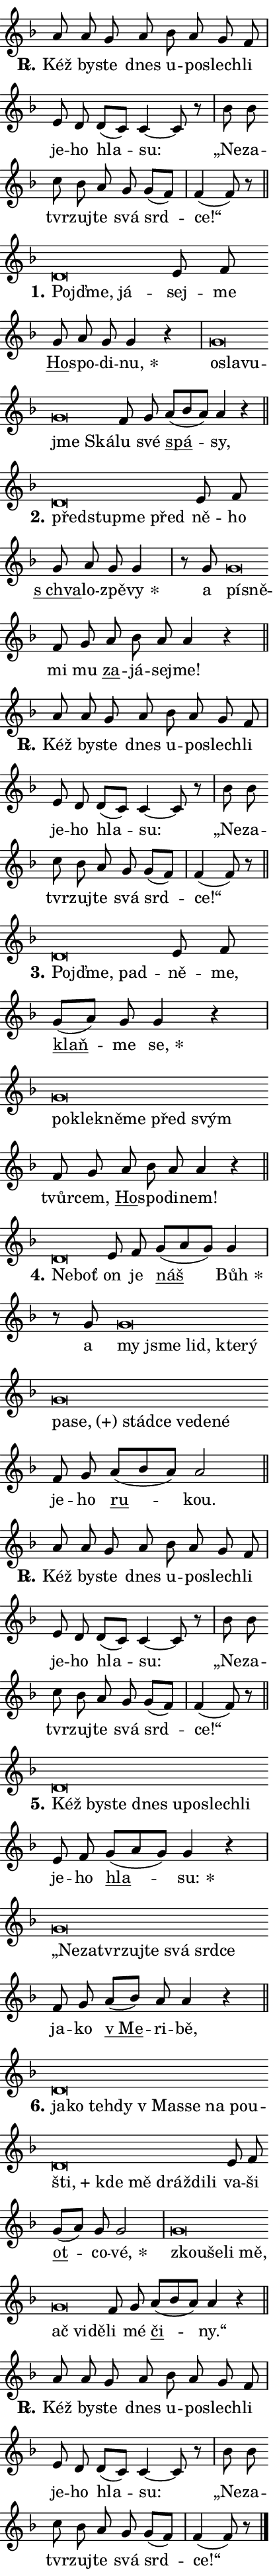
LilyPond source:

\version "2.24.0"
\header { tagline = "" }
\paper {
  indent = 0\cm
  top-margin = 0\cm
  right-margin = 0.13\cm % to fit lyric hyphens
  bottom-margin = 0\cm
  left-margin = 0\cm
  paper-width = 7\cm
  page-breaking = #ly:one-page-breaking
  system-system-spacing.basic-distance = #11
  score-system-spacing.basic-distance = #11
  ragged-last = ##f
}


%% Author: Thomas Morley
%% https://lists.gnu.org/archive/html/lilypond-user/2020-05/msg00002.html
#(define (line-position grob)
"Returns position of @var[grob} in current system:
   @code{'start}, if at first time-step
   @code{'end}, if at last time-step
   @code{'middle} otherwise
"
  (let* ((col (ly:item-get-column grob))
         (ln (ly:grob-object col 'left-neighbor))
         (rn (ly:grob-object col 'right-neighbor))
         (col-to-check-left (if (ly:grob? ln) ln col))
         (col-to-check-right (if (ly:grob? rn) rn col))
         (break-dir-left
           (and
             (ly:grob-property col-to-check-left 'non-musical #f)
             (ly:item-break-dir col-to-check-left)))
         (break-dir-right
           (and
             (ly:grob-property col-to-check-right 'non-musical #f)
             (ly:item-break-dir col-to-check-right))))
        (cond ((eqv? 1 break-dir-left) 'start)
              ((eqv? -1 break-dir-right) 'end)
              (else 'middle))))

#(define (tranparent-at-line-position vctor)
  (lambda (grob)
  "Relying on @code{line-position} select the relevant enry from @var{vctor}.
Used to determine transparency,"
    (case (line-position grob)
      ((end) (not (vector-ref vctor 0)))
      ((middle) (not (vector-ref vctor 1)))
      ((start) (not (vector-ref vctor 2))))))

noteHeadBreakVisibility =
#(define-music-function (break-visibility)(vector?)
"Makes @code{NoteHead}s transparent relying on @var{break-visibility}"
#{
  \override NoteHead.transparent =
    #(tranparent-at-line-position break-visibility)
#})

#(define delete-ledgers-for-transparent-note-heads
  (lambda (grob)
    "Reads whether a @code{NoteHead} is transparent.
If so this @code{NoteHead} is removed from @code{'note-heads} from
@var{grob}, which is supposed to be @code{LedgerLineSpanner}.
As a result ledgers are not printed for this @code{NoteHead}"
    (let* ((nhds-array (ly:grob-object grob 'note-heads))
           (nhds-list
             (if (ly:grob-array? nhds-array)
                 (ly:grob-array->list nhds-array)
                 '()))
           ;; Relies on the transparent-property being done before
           ;; Staff.LedgerLineSpanner.after-line-breaking is executed.
           ;; This is fragile ...
           (to-keep
             (remove
               (lambda (nhd)
                 (ly:grob-property nhd 'transparent #f))
               nhds-list)))
      ;; TODO find a better method to iterate over grob-arrays, similiar
      ;; to filter/remove etc for lists
      ;; For now rebuilt from scratch
      (set! (ly:grob-object grob 'note-heads)  '())
      (for-each
        (lambda (nhd)
          (ly:pointer-group-interface::add-grob grob 'note-heads nhd))
        to-keep))))

squashNotes = {
  \override NoteHead.X-extent = #'(-0.2 . 0.2)
  \override NoteHead.Y-extent = #'(-0.75 . 0)
  \override NoteHead.stencil =
    #(lambda (grob)
       (let ((pos (ly:grob-property grob 'staff-position)))
         (begin
           (if (< pos -7) (display "ERROR: Lower brevis then expected\n") (display ""))
           (if (<= pos -6) ly:text-interface::print ly:note-head::print))))
}
unSquashNotes = {
  \revert NoteHead.X-extent
  \revert NoteHead.Y-extent
  \revert NoteHead.stencil
}

hideNotes = \noteHeadBreakVisibility #begin-of-line-visible
unHideNotes = \noteHeadBreakVisibility #all-visible

% work-around for resetting accidentals
% https://lilypond.org/doc/v2.23/Documentation/notation/displaying-rhythms#unmetered-music
cadenzaMeasure = {
  \cadenzaOff
  \partial 1024 s1024
  \cadenzaOn
}

#(define-markup-command (accent layout props text) (markup?)
  "Underline accented syllable"
  (interpret-markup layout props
    #{\markup \override #'(offset . 4.3) \underline { #text }#}))

responsum = \markup \concat {
  "R" \hspace #-1.05 \path #0.1 #'((moveto 0 0.07) (lineto 0.9 0.8)) \hspace #0.05 "."
}

spaceSize = #0.6828661417322834 % exact space size for TeX Gyre Schola

\layout {
  \context {
    \Staff
    \remove "Time_signature_engraver"
    \override LedgerLineSpanner.after-line-breaking = #delete-ledgers-for-transparent-note-heads
  }
  \context {
    \Lyrics {
      \override LyricSpace.minimum-distance = \spaceSize
      \override LyricText.font-name = #"TeX Gyre Schola"
      \override LyricText.font-size = 1
      \override StanzaNumber.font-name = #"TeX Gyre Schola Bold"
      \override StanzaNumber.font-size = 1
    }
  }
  \context {
    \Score 
    \override NoteHead.text =
      #(lambda (grob) 
        (let ((pos (ly:grob-property grob 'staff-position)))
          #{\markup {
            \combine
              \halign #-0.55 \raise #(if (= pos -6) 0 0.5) \override #'(thickness . 2) \draw-line #'(3.2 . 0)
              \musicglyph "noteheads.sM1"
          }#}))
  }
}

% magnetic-lyrics.ily
%
%   written by
%     Jean Abou Samra <jean@abou-samra.fr>
%     Werner Lemberg <wl@gnu.org>
%
%   adapted by
%     Jiri Hon <jiri.hon@gmail.com>
%
% Version 2022-Apr-15

% https://www.mail-archive.com/lilypond-user@gnu.org/msg149350.html

#(define (Left_hyphen_pointer_engraver context)
   "Collect syllable-hyphen-syllable occurrences in lyrics and store
them in properties.  This engraver only looks to the left.  For
example, if the lyrics input is @code{foo -- bar}, it does the
following.

@itemize @bullet
@item
Set the @code{text} property of the @code{LyricHyphen} grob between
@q{foo} and @q{bar} to @code{foo}.

@item
Set the @code{left-hyphen} property of the @code{LyricText} grob with
text @q{foo} to the @code{LyricHyphen} grob between @q{foo} and
@q{bar}.
@end itemize

Use this auxiliary engraver in combination with the
@code{lyric-@/text::@/apply-@/magnetic-@/offset!} hook."
   (let ((hyphen #f)
         (text #f))
     (make-engraver
      (acknowledgers
       ((lyric-syllable-interface engraver grob source-engraver)
        (set! text grob)))
      (end-acknowledgers
       ((lyric-hyphen-interface engraver grob source-engraver)
        ;(when (not (grob::has-interface grob 'lyric-space-interface))
          (set! hyphen grob)));)
      ((stop-translation-timestep engraver)
       (when (and text hyphen)
         (ly:grob-set-object! text 'left-hyphen hyphen))
       (set! text #f)
       (set! hyphen #f)))))

#(define (lyric-text::apply-magnetic-offset! grob)
   "If the space between two syllables is less than the value in
property @code{LyricText@/.details@/.squash-threshold}, move the right
syllable to the left so that it gets concatenated with the left
syllable.

Use this function as a hook for
@code{LyricText@/.after-@/line-@/breaking} if the
@code{Left_@/hyphen_@/pointer_@/engraver} is active."
   (let ((hyphen (ly:grob-object grob 'left-hyphen #f)))
     (when hyphen
       (let ((left-text (ly:spanner-bound hyphen LEFT)))
         (when (grob::has-interface left-text 'lyric-syllable-interface)
           (let* ((common (ly:grob-common-refpoint grob left-text X))
                  (this-x-ext (ly:grob-extent grob common X))
                  (left-x-ext
                   (begin
                     ;; Trigger magnetism for left-text.
                     (ly:grob-property left-text 'after-line-breaking)
                     (ly:grob-extent left-text common X)))
                  ;; `delta` is the gap width between two syllables.
                  (delta (- (interval-start this-x-ext)
                            (interval-end left-x-ext)))
                  (details (ly:grob-property grob 'details))
                  (threshold (assoc-get 'squash-threshold details 0.2)))
             (when (< delta threshold)
               (let* (;; We have to manipulate the input text so that
                      ;; ligatures crossing syllable boundaries are not
                      ;; disabled.  For languages based on the Latin
                      ;; script this is essentially a beautification.
                      ;; However, for non-Western scripts it can be a
                      ;; necessity.
                      (lt (ly:grob-property left-text 'text))
                      (rt (ly:grob-property grob 'text))
                      (is-space (grob::has-interface hyphen 'lyric-space-interface))
                      (space (if is-space " " ""))
                      (extra-delta (if is-space spaceSize 0))
                      ;; Append new syllable.
                      (ltrt-space (if (and (string? lt) (string? rt))
                                (string-append lt space rt)
                                (make-concat-markup (list lt space rt))))
                      ;; Right-align `ltrt` to the right side.
                      (ltrt-space-markup (grob-interpret-markup
                               grob
                               (make-translate-markup
                                (cons (interval-length this-x-ext) 0)
                                (make-right-align-markup ltrt-space)))))
                 (begin
                   ;; Don't print `left-text`.
                   (ly:grob-set-property! left-text 'stencil #f)
                   ;; Set text and stencil (which holds all collected
                   ;; syllables so far) and shift it to the left.
                   (ly:grob-set-property! grob 'text ltrt-space)
                   (ly:grob-set-property! grob 'stencil ltrt-space-markup)
                   (ly:grob-translate-axis! grob (- (- delta extra-delta)) X))))))))))


#(define (lyric-hyphen::displace-bounds-first grob)
   ;; Make very sure this callback isn't triggered too early.
   (let ((left (ly:spanner-bound grob LEFT))
         (right (ly:spanner-bound grob RIGHT)))
     (ly:grob-property left 'after-line-breaking)
     (ly:grob-property right 'after-line-breaking)
     (ly:lyric-hyphen::print grob)))

squashThreshold = #0.4

\layout {
  \context {
    \Lyrics
    \consists #Left_hyphen_pointer_engraver
    \override LyricText.after-line-breaking =
      #lyric-text::apply-magnetic-offset!
    \override LyricHyphen.stencil = #lyric-hyphen::displace-bounds-first
    \override LyricText.details.squash-threshold = \squashThreshold
    \override LyricHyphen.minimum-distance = 0
    \override LyricHyphen.minimum-length = \squashThreshold
  }
}

squashText = \override LyricText.details.squash-threshold = 9999
unSquashText = \override LyricText.details.squash-threshold = \squashThreshold

leftText = \override LyricText.self-alignment-X = #LEFT
unLeftText = \revert LyricText.self-alignment-X

starOffset = #(lambda (grob) 
                (let ((x_offset (ly:self-alignment-interface::aligned-on-x-parent grob)))
                  (if (= x_offset 0) 0 (+ x_offset 1.2))))

star = #(define-music-function (syllable)(string?)
"Append star separator at the end of a syllable"
#{
  \once \override LyricText.X-offset = #starOffset
  \lyricmode { \markup {
    #syllable
    \override #'((font-name . "TeX Gyre Schola Bold")) \hspace #0.2 \lower #0.65 \larger "*"
  } }
#})

starAccent = #(define-music-function (syllable)(string?)
"Append star separator at the end of a syllable and make accent"
#{
  \once \override LyricText.X-offset = #starOffset
  \lyricmode { \markup {
    \accent #syllable
    \override #'((font-name . "TeX Gyre Schola Bold")) \hspace #0.2 \lower #0.65 \larger "*"
  } }
#})

breath = #(define-music-function (syllable)(string?)
"Append breathing indicator at the end of a syllable"
#{
  \lyricmode { \markup { #syllable "+" } }
#})

optionalBreath = #(define-music-function (syllable)(string?)
"Append optional breathing indicator at the end of a syllable"
#{
  \lyricmode { \markup { #syllable "(+)" } }
#})


\score {
    <<
        \new Voice = "melody" { \cadenzaOn \key f \major \relative { a'8 a g a \bar "" bes a \bar "" g f \cadenzaMeasure \bar "|" e d \bar "" d[( c)] c4~ c8 r8 \cadenzaMeasure \bar "|" bes' bes \bar "" c bes \bar "" a g \bar "" g[( f)] \cadenzaMeasure \bar "|" f4( f8)] r \cadenzaMeasure \bar "||" \break } }
        \new Lyrics \lyricsto "melody" { \lyricmode { \set stanza = \responsum
Kéž by -- ste dnes u -- po -- slech -- li je -- ho hla -- su: „Ne -- za -- tvr -- zuj -- te svá srd -- ce!“ } }
    >>
    \layout {}
}

\score {
    <<
        \new Voice = "melody" { \cadenzaOn \key f \major \relative { \squashNotes d'\breve*1/16 \hideNotes \breve*1/16 \breve*1/16 \bar "" \unHideNotes \unSquashNotes e8 f \bar "" g a g g4 r \cadenzaMeasure \bar "|" \squashNotes g\breve*1/16 \hideNotes \breve*1/16 \bar "" \breve*1/16 \bar "" \breve*1/16 \breve*1/16 \bar "" \unHideNotes \unSquashNotes f8 g \bar "" a[( bes a)] a4 r \cadenzaMeasure \bar "||" \break } }
        \new Lyrics \lyricsto "melody" { \lyricmode { \set stanza = "1."
\leftText Pojď -- \squashText me, já -- \unLeftText \unSquashText sej -- me \markup \accent Ho -- spo -- di -- \star nu, \leftText o -- \squashText sla -- vu -- jme Ská -- \unLeftText \unSquashText lu své \markup \accent spá -- sy, } }
    >>
    \layout {}
}

\score {
    <<
        \new Voice = "melody" { \cadenzaOn \key f \major \relative { \squashNotes d'\breve*1/16 \hideNotes \breve*1/16 \bar "" \breve*1/16 \breve*1/16 \bar "" \unHideNotes \unSquashNotes e8 f \bar "" g a g g4 \cadenzaMeasure \bar "|" r8 g8 \squashNotes g\breve*1/16 \hideNotes \breve*1/16 \bar "" \unHideNotes \unSquashNotes f8 g \bar "" a bes a a4 r \cadenzaMeasure \bar "||" \break } }
        \new Lyrics \lyricsto "melody" { \lyricmode { \set stanza = "2."
\leftText před -- \squashText stup -- me před \unLeftText \unSquashText ně -- ho \markup \accent "s chva" -- lo -- zpě -- \star vy a \leftText pí -- \squashText sně -- \unLeftText \unSquashText mi mu \markup \accent za -- já -- sej -- me! } }
    >>
    \layout {}
}

\score {
    <<
        \new Voice = "melody" { \cadenzaOn \key f \major \relative { a'8 a g a \bar "" bes a \bar "" g f \cadenzaMeasure \bar "|" e d \bar "" d[( c)] c4~ c8 r8 \cadenzaMeasure \bar "|" bes' bes \bar "" c bes \bar "" a g \bar "" g[( f)] \cadenzaMeasure \bar "|" f4( f8)] r \cadenzaMeasure \bar "||" \break } }
        \new Lyrics \lyricsto "melody" { \lyricmode { \set stanza = \responsum
Kéž by -- ste dnes u -- po -- slech -- li je -- ho hla -- su: „Ne -- za -- tvr -- zuj -- te svá srd -- ce!“ } }
    >>
    \layout {}
}

\score {
    <<
        \new Voice = "melody" { \cadenzaOn \key f \major \relative { \squashNotes d'\breve*1/16 \hideNotes \breve*1/16 \breve*1/16 \bar "" \unHideNotes \unSquashNotes e8 f \bar "" g[( a)] g g4 r \cadenzaMeasure \bar "|" \squashNotes g\breve*1/16 \hideNotes \breve*1/16 \bar "" \breve*1/16 \bar "" \breve*1/16 \bar "" \breve*1/16 \breve*1/16 \bar "" \unHideNotes \unSquashNotes f8 g \bar "" a bes a a4 r \cadenzaMeasure \bar "||" \break } }
        \new Lyrics \lyricsto "melody" { \lyricmode { \set stanza = "3."
\leftText Pojď -- \squashText me, pad -- \unLeftText \unSquashText ně -- me, \markup \accent klaň -- me \star se, \leftText po -- \squashText kle -- kně -- me před svým \unLeftText \unSquashText tvůr -- cem, \markup \accent Ho -- spo -- di -- nem! } }
    >>
    \layout {}
}

\score {
    <<
        \new Voice = "melody" { \cadenzaOn \key f \major \relative { \squashNotes d'\breve*1/16 \hideNotes \breve*1/16 \bar "" \unHideNotes \unSquashNotes e8 f \bar "" g[( a g)] g4 \cadenzaMeasure \bar "|" r8 g \squashNotes g\breve*1/16 \hideNotes \breve*1/16 \bar "" \breve*1/16 \bar "" \breve*1/16 \bar "" \breve*1/16 \bar "" \breve*1/16 \bar "" \breve*1/16 \bar "" \breve*1/16 \bar "" \breve*1/16 \bar "" \breve*1/16 \bar "" \breve*1/16 \breve*1/16 \bar "" \unHideNotes \unSquashNotes f8 g \bar "" a[( bes a)] a2 \cadenzaMeasure \bar "||" \break } }
        \new Lyrics \lyricsto "melody" { \lyricmode { \set stanza = "4."
\leftText Ne -- \squashText boť \unLeftText \unSquashText on je \markup \accent náš \star Bůh a \leftText my \squashText jsme lid, kte -- rý pa -- \optionalBreath se, stád -- ce ve -- de -- né \unLeftText \unSquashText je -- ho \markup \accent ru -- kou. } }
    >>
    \layout {}
}

\score {
    <<
        \new Voice = "melody" { \cadenzaOn \key f \major \relative { a'8 a g a \bar "" bes a \bar "" g f \cadenzaMeasure \bar "|" e d \bar "" d[( c)] c4~ c8 r8 \cadenzaMeasure \bar "|" bes' bes \bar "" c bes \bar "" a g \bar "" g[( f)] \cadenzaMeasure \bar "|" f4( f8)] r \cadenzaMeasure \bar "||" \break } }
        \new Lyrics \lyricsto "melody" { \lyricmode { \set stanza = \responsum
Kéž by -- ste dnes u -- po -- slech -- li je -- ho hla -- su: „Ne -- za -- tvr -- zuj -- te svá srd -- ce!“ } }
    >>
    \layout {}
}

\score {
    <<
        \new Voice = "melody" { \cadenzaOn \key f \major \relative { \squashNotes d'\breve*1/16 \hideNotes \breve*1/16 \bar "" \breve*1/16 \bar "" \breve*1/16 \bar "" \breve*1/16 \bar "" \breve*1/16 \bar "" \breve*1/16 \breve*1/16 \bar "" \unHideNotes \unSquashNotes e8 f \bar "" g[( a g)] g4 r \cadenzaMeasure \bar "|" \squashNotes g\breve*1/16 \hideNotes \breve*1/16 \bar "" \breve*1/16 \bar "" \breve*1/16 \bar "" \breve*1/16 \bar "" \breve*1/16 \bar "" \breve*1/16 \breve*1/16 \bar "" \unHideNotes \unSquashNotes f8 g \bar "" a[( bes)] a a4 r \cadenzaMeasure \bar "||" \break } }
        \new Lyrics \lyricsto "melody" { \lyricmode { \set stanza = "5."
\leftText Kéž \squashText by -- ste dnes u -- po -- slech -- li \unLeftText \unSquashText je -- ho \markup \accent hla -- \star su: \leftText „Ne -- \squashText za -- tvr -- zuj -- te svá srd -- ce \unLeftText \unSquashText ja -- ko \markup \accent "v Me" -- ri -- bě, } }
    >>
    \layout {}
}

\score {
    <<
        \new Voice = "melody" { \cadenzaOn \key f \major \relative { \squashNotes d'\breve*1/16 \hideNotes \breve*1/16 \bar "" \breve*1/16 \bar "" \breve*1/16 \bar "" \breve*1/16 \bar "" \breve*1/16 \bar "" \breve*1/16 \bar "" \breve*1/16 \bar "" \breve*1/16 \bar "" \breve*1/16 \bar "" \breve*1/16 \bar "" \breve*1/16 \bar "" \breve*1/16 \breve*1/16 \bar "" \unHideNotes \unSquashNotes e8 f \bar "" g[( a)] g g2 \cadenzaMeasure \bar "|" \squashNotes g\breve*1/16 \hideNotes \breve*1/16 \bar "" \breve*1/16 \bar "" \breve*1/16 \bar "" \breve*1/16 \bar "" \breve*1/16 \breve*1/16 \bar "" \unHideNotes \unSquashNotes f8 g \bar "" a[( bes a)] a4 r \cadenzaMeasure \bar "||" \break } }
        \new Lyrics \lyricsto "melody" { \lyricmode { \set stanza = "6."
\leftText ja -- \squashText ko teh -- dy "v Ma" -- sse na pou -- \breath "šti," kde mě dráž -- di -- li \unLeftText \unSquashText va -- ši \markup \accent ot -- co -- \star vé, \leftText zkou -- \squashText še -- li mě, ač vi -- dě -- \unLeftText \unSquashText li mé \markup \accent či -- ny.“ } }
    >>
    \layout {}
}

\score {
    <<
        \new Voice = "melody" { \cadenzaOn \key f \major \relative { a'8 a g a \bar "" bes a \bar "" g f \cadenzaMeasure \bar "|" e d \bar "" d[( c)] c4~ c8 r8 \cadenzaMeasure \bar "|" bes' bes \bar "" c bes \bar "" a g \bar "" g[( f)] \cadenzaMeasure \bar "|" f4( f8)] r \cadenzaMeasure \bar "||" \break } \bar "|." }
        \new Lyrics \lyricsto "melody" { \lyricmode { \set stanza = \responsum
Kéž by -- ste dnes u -- po -- slech -- li je -- ho hla -- su: „Ne -- za -- tvr -- zuj -- te svá srd -- ce!“ } }
    >>
    \layout {}
}
